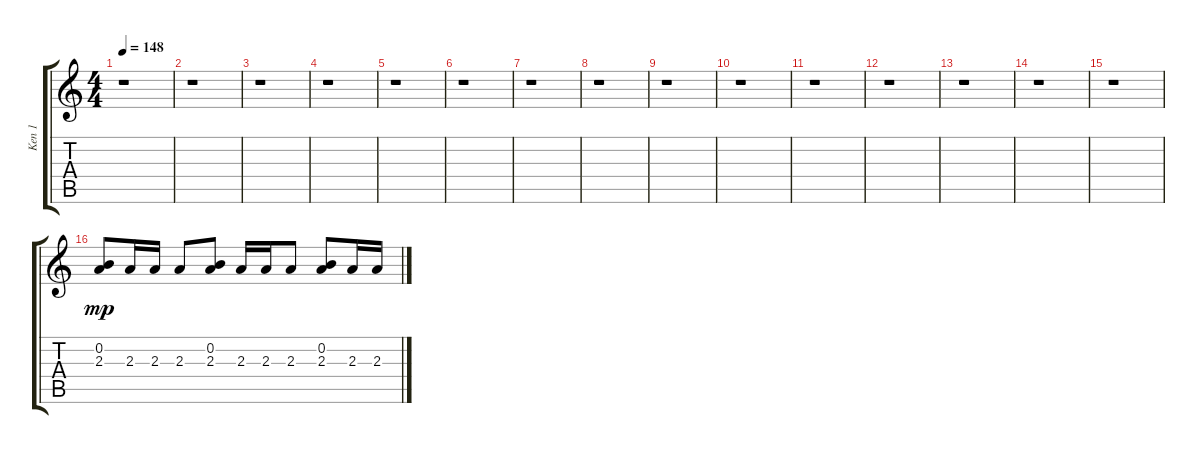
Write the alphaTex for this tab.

\track ("Ken 1" "Ken 1") {instrument electricguitarclean}
\staff {score tabs}
\tuning (E4 B3 G3 D3 A2 E2) {hide}
\ts (4 4)
\tempo 148
\clef g2
\ks c
r.1{dy mf} |
r.1 |
r.1 |
r.1 |
r.1 |
r.1 |
r.1 |
r.1 |
r.1 |
r.1 |
r.1 |
r.1 |
r.1 |
r.1 |
r.1 |
(0.2 2.3).8{dy mp} 2.3.16 2.3.16 2.3.8 (0.2 2.3).8 2.3.16 2.3.16 2.3.8 (0.2 2.3).8 2.3.16 2.3.16
